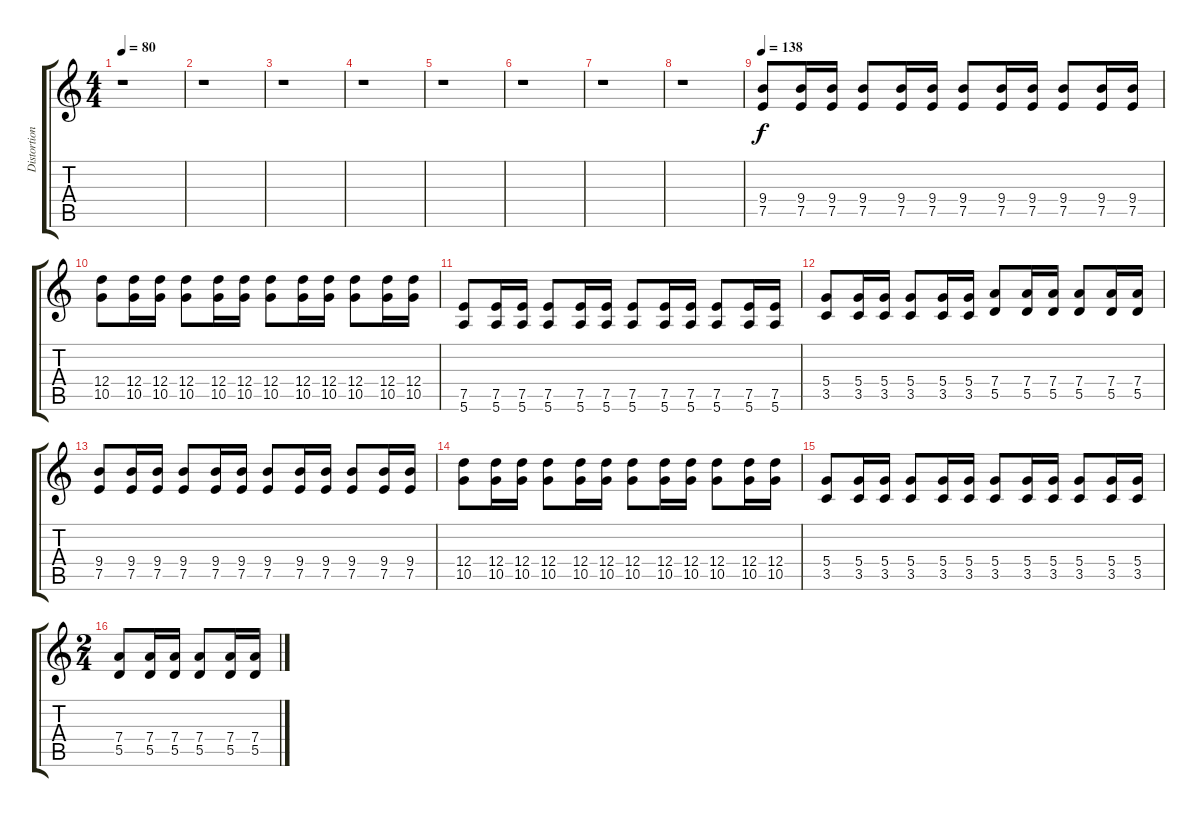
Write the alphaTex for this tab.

\track ("Distortion Guitar 1" "Distortion") {instrument distortionguitar}
\staff {score tabs}
\tuning (E4 B3 G3 D3 A2 E2) {hide}
\ts (4 4)
\tempo 80
\clef g2
\ks c
r.1{dy f} |
r.1 |
r.1 |
r.1 |
r.1 |
r.1 |
r.1 |
r.1 |
\tempo 138
(9.4 7.5).8 (9.4 7.5).16 (9.4 7.5).16 (9.4 7.5).8 (9.4 7.5).16 (9.4 7.5).16 (9.4 7.5).8 (9.4 7.5).16 (9.4 7.5).16 (9.4 7.5).8 (9.4 7.5).16 (9.4 7.5).16 |
(12.4 10.5).8 (12.4 10.5).16 (12.4 10.5).16 (12.4 10.5).8 (12.4 10.5).16 (12.4 10.5).16 (12.4 10.5).8 (12.4 10.5).16 (12.4 10.5).16 (12.4 10.5).8 (12.4 10.5).16 (12.4 10.5).16 |
(7.5 5.6).8 (7.5 5.6).16 (7.5 5.6).16 (7.5 5.6).8 (7.5 5.6).16 (7.5 5.6).16 (7.5 5.6).8 (7.5 5.6).16 (7.5 5.6).16 (7.5 5.6).8 (7.5 5.6).16 (7.5 5.6).16 |
(5.4 3.5).8 (5.4 3.5).16 (5.4 3.5).16 (5.4 3.5).8 (5.4 3.5).16 (5.4 3.5).16 (7.4 5.5).8 (7.4 5.5).16 (7.4 5.5).16 (7.4 5.5).8 (7.4 5.5).16 (7.4 5.5).16 |
(9.4 7.5).8 (9.4 7.5).16 (9.4 7.5).16 (9.4 7.5).8 (9.4 7.5).16 (9.4 7.5).16 (9.4 7.5).8 (9.4 7.5).16 (9.4 7.5).16 (9.4 7.5).8 (9.4 7.5).16 (9.4 7.5).16 |
(12.4 10.5).8 (12.4 10.5).16 (12.4 10.5).16 (12.4 10.5).8 (12.4 10.5).16 (12.4 10.5).16 (12.4 10.5).8 (12.4 10.5).16 (12.4 10.5).16 (12.4 10.5).8 (12.4 10.5).16 (12.4 10.5).16 |
(5.4 3.5).8 (5.4 3.5).16 (5.4 3.5).16 (5.4 3.5).8 (5.4 3.5).16 (5.4 3.5).16 (5.4 3.5).8 (5.4 3.5).16 (5.4 3.5).16 (5.4 3.5).8 (5.4 3.5).16 (5.4 3.5).16 |
\ts (2 4)
(7.4 5.5).8 (7.4 5.5).16 (7.4 5.5).16 (7.4 5.5).8 (7.4 5.5).16 (7.4 5.5).16
